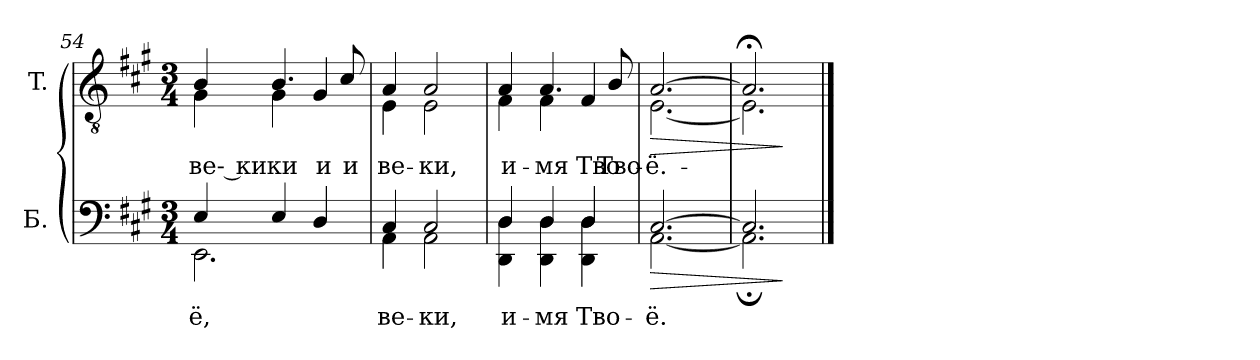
**kern	**text	**dynam	**kern	**text	**dynam
*part2	*part2	*part2	*part1	*part1	*part1
*staff2	*staff2	*staff2	*staff1	*staff1	*staff1
*I"Б.	*	*	*I"T.	*	*
*	*	*	*I'T.	*	*
*clefF4	*	*	*clefGv2	*	*
*	*	*	*ITrd7c12	*	*
*k[f#c#g#]	*	*	*k[f#c#g#]	*	*
*A:	*	*	*A:	*	*
*M3/4	*	*	*M3/4	*	*
=54	=54	=54	=54	=54	=54
*^	*	*	*	*	*
!	!	!LO:LY:b:color=#000000	!	!	!	!
!	!	!	!	!	!LO:LY:a:color=#000000	!
*	*	*	*	*^	*	*
!	!	!	!	!	!	!LO:LY:b:color=#000000	!
4Ei/	2.EEi\	ё,	.	4BBi/	4GG#i\	ве- ки	.
!	!	!	!	!	!	!LO:LY:a:color=#000000	!
4Ei/	.	.	.	4.BBi/	4GG#i\	ки	.
!	!	!	!	!	!	!LO:LY:b:color=#000000	!
4Di/	.	.	.	.	4GG#i/	и	.
!	!	!	!	!	!	!LO:LY:a:color=#000000	!
.	.	.	.	8C#i/	.	и	.
=55	=55	=55	=55	=55	=55	=55	=55
!	!	!LO:LY:b:color=#000000	!	!	!	!	!
!	!	!	!	!	!	!LO:LY:a:color=#000000	!
!	!	!	!	!	!	!LO:LY:b:color=#000000	!
4C#i/	4AAi\	ве-	.	4AAi/	4EEi\	ве-	.
!	!	!LO:LY:b:color=#000000	!	!	!	!	!
!	!	!	!	!	!	!LO:LY:a:color=#000000	!
!	!	!	!	!	!	!LO:LY:b:color=#000000	!
2C#i/	2AAi\	ки,	.	2AAi/	2EEi\	ки,	.
=56	=56	=56	=56	=56	=56	=56	=56
!	!	!LO:LY:b:color=#000000	!	!	!	!	!
!	!	!	!	!	!	!LO:LY:a:color=#000000	!
!	!	!	!	!	!	!LO:LY:b:color=#000000	!
4Di/	4DDi\ 4Di	и-	.	4AAi/	4FF#i\	и-	.
!	!	!LO:LY:b:color=#000000	!	!	!	!	!
!	!	!	!	!	!	!LO:LY:a:color=#000000	!
!	!	!	!	!	!	!LO:LY:b:color=#000000	!
4Di/	4DDi\ 4Di	мя	.	4.AAi/	4FF#i\	мя	.
!	!	!LO:LY:b:color=#000000	!	!	!	!	!
!	!	!	!	!	!	!LO:LY:b:color=#000000	!
4Di/	4DDi\ 4Di	Тво-	.	.	4FF#i/	Тво-	.
!	!	!	!	!	!	!LO:LY:a:color=#000000	!
.	.	.	.	8BBi/	.	Тво-	.
=57	=57	=57	=57	=57	=57	=57	=57
!	!	!LO:LY:b:color=#000000	!LO:HP:b	!	!	!	!
!	!	!	!	!	!	!LO:LY:a:color=#000000	!
!	!	!	!	!	!	!LO:LY:b:color=#000000	!LO:HP:b
[>2.C#i/	[<2.AAi\	ё.	>	[>2.AAi/	[<2.EEi\	ё.	>
=58	=58	=58	=58	=58	=58	=58	=58
2.C#i/]	2.AA;i\]	.	.	2.AA;i/]	2.EEi\]	.	.
*v	*v	*	*	*	*	*	*
*	*	*	*v	*v	*	*
.	.	]	.	.	]
==	==	==	==	==	==
*-	*-	*-	*-	*-	*-
